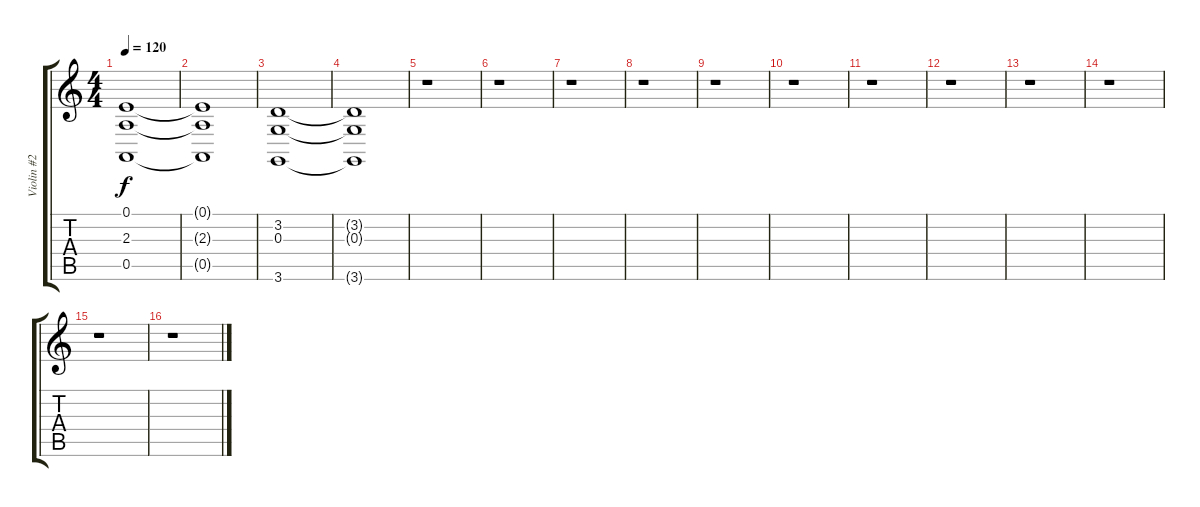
\track ("Violin #2" "Violin #2") {instrument violin}
\staff {score tabs}
\tuning (E4 B3 G3 D3 A2 E2) {hide}
\ts (4 4)
\tempo 120
\clef g2
\ks c
(0.1 2.3 0.5).1{dy f} |
(0.1{t} 2.3{t} 0.5{t}).1 |
(3.2 0.3 3.6).1 |
(3.2{t} 0.3{t} 3.6{t}).1 |
r.1 |
r.1 |
r.1 |
r.1 |
r.1 |
r.1 |
r.1 |
r.1 |
r.1 |
r.1 |
r.1 |
r.1
